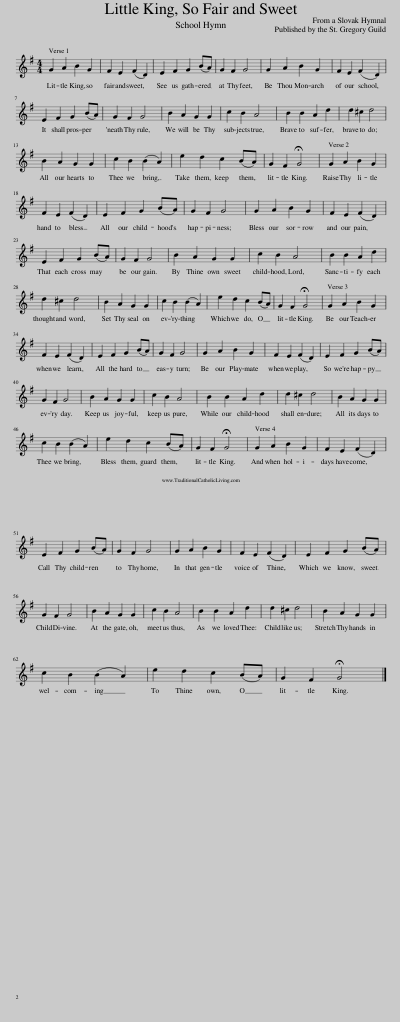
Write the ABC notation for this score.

X:1
L:1/8
Q:1/4=100
M:4/4
I:linebreak $
K:G
V:1 treble
V:1
 G2 A2 B2 G2 | F2 E2 (F2 D2) | E2 F2 G2 (BA) | G2 F2 G4 | G2 A2 B2 G2 | %5
 F2 E2 (F2 D2) |$ E2 F2 G2 (BA) | G2 F2 G4 | B2 A2 G2 G2 | c2 B2 A4 | %10
 B2 B2 A2 d2 | d2 ^c2 d4 |$ B2 A2 G2 G2 | c2 B2 (B2 A2) | e2 d2 c2 (BA) | %15
 G2 F2 !fermata!G4 | G2 A2 B2 G2 |$ F2 E2 (F2 D2) | E2 F2 G2 (BA) | G2 F2 G4 | %20
 G2 A2 B2 G2 | F2 E2 (F2 D2) |$ E2 F2 G2 (BA) | G2 F2 G4 | B2 A2 G2 G2 | %25
 c2 B2 A4 | B2 B2 A2 d2 |$ d2 ^c2 d4 | B2 A2 G2 G2 | c2 B2 (B2 A2) | %30
 e2 d2 c2 (BA) | G2 F2 !fermata!G4 | G2 A2 B2 G2 |$ F2 E2 (F2 D2) | E2 F2 G2 (BA) | %35
 G2 F2 G4 | G2 A2 B2 G2 | F2 E2 (F2 D2) | E2 F2 G2 (BA) |$ G2 F2 G4 | %40
 B2 A2 G2 G2 | c2 B2 A4 | B2 B2 A2 d2 | d2 ^c2 d4 | B2 A2 G2 G2 |$ %45
 c2 B2 (B2 A2) | e2 d2 c2 (BA) | G2 F2 !fermata!G4 | G2 A2 B2 G2 | F2 E2 (F2 D2) |$ %50
 E2 F2 G2 (BA) | G2 F2 G4 | G2 A2 B2 G2 | F2 E2 (F2 D2) | E2 F2 G2 (BA) |$ %55
 G2 F2 G4 | B2 A2 G2 G2 | c2 B2 A4 | B2 B2 A2 d2 | d2 ^c2 d4 | %60
 B2 A2 G2 G2 |$ c2 B2 (B2 A2) | e2 d2 c2 (BA) | G2 F2 !fermata!G4 |] %64
